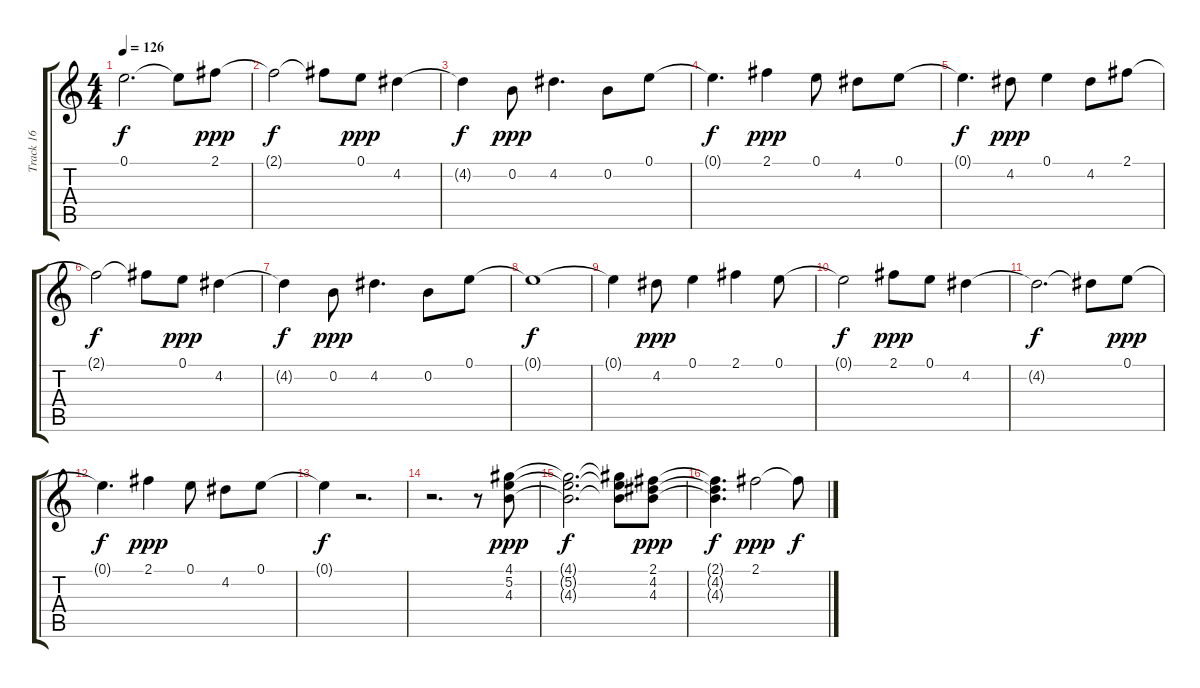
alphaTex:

\track ("Track 16" "Track 16") {instrument acousticguitarsteel}
\staff {score tabs}
\tuning (E4 B3 G3 D3 A2 E2) {hide}
\ts (4 4)
\tempo 126
\clef g2
\ks c
0.1{t}.2{d dy f} 0.1{t}.8 2.1.8{dy ppp} |
2.1{t}.2{dy f} 2.1{t}.8 0.1.8{dy ppp} 4.2.4 |
4.2{t}.4{dy f} 0.2.8{dy ppp} 4.2.4{d} 0.2.8 0.1.8 |
0.1{t}.4{d dy f} 2.1.4{dy ppp} 0.1.8 4.2.8 0.1.8 |
0.1{t}.4{d dy f} 4.2.8{dy ppp} 0.1.4 4.2.8 2.1.8 |
2.1{t}.2{dy f} 2.1{t}.8 0.1.8{dy ppp} 4.2.4 |
4.2{t}.4{dy f} 0.2.8{dy ppp} 4.2.4{d} 0.2.8 0.1.8 |
0.1{t}.1{dy f} |
0.1{t}.4 4.2.8{dy ppp} 0.1.4 2.1.4 0.1.8 |
0.1{t}.2{dy f} 2.1.8{dy ppp} 0.1.8 4.2.4 |
4.2{t}.2{d dy f} 4.2{t}.8 0.1.8{dy ppp} |
0.1{t}.4{d dy f} 2.1.4{dy ppp} 0.1.8 4.2.8 0.1.8 |
0.1{t}.4{dy f} r.2{d} |
r.2{d} r.8 (4.1 5.2 4.3).8{dy ppp} |
(4.1{t} 5.2{t} 4.3{t}).2{d dy f} (4.1{t} 5.2{t} 4.3{t}).8 (2.1 4.2 4.3).8{dy ppp} |
(2.1{t} 4.2{t} 4.3{t}).4{d dy f} 2.1.2{dy ppp} 2.1{t}.8{dy f}
